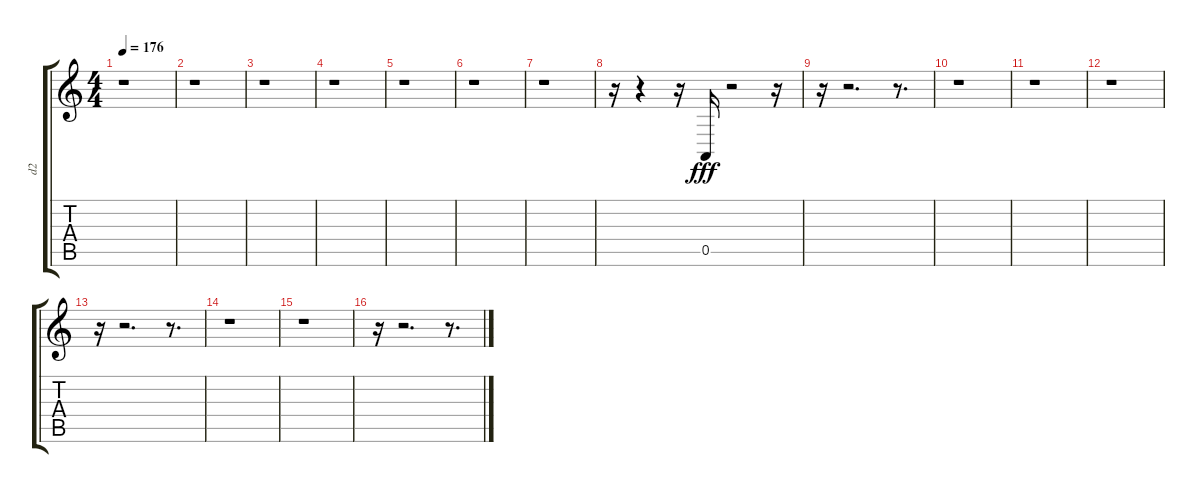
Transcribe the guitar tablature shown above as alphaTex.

\track ("d2" "d2") {instrument synthdrum}
\staff {score tabs}
\tuning (E4 B3 G3 D3 A2 E2) {hide}
\ts (4 4)
\tempo 176
\clef g2
\ks c
r.1{dy fff} |
r.1 |
r.1 |
r.1 |
r.1 |
r.1 |
r.1 |
r.16 r.4 r.16 0.5.16 r.2 r.16 |
r.16 r.2{d} r.8{d} |
r.1 |
r.1 |
r.1 |
r.16 r.2{d} r.8{d} |
r.1 |
r.1 |
r.16 r.2{d} r.8{d}
